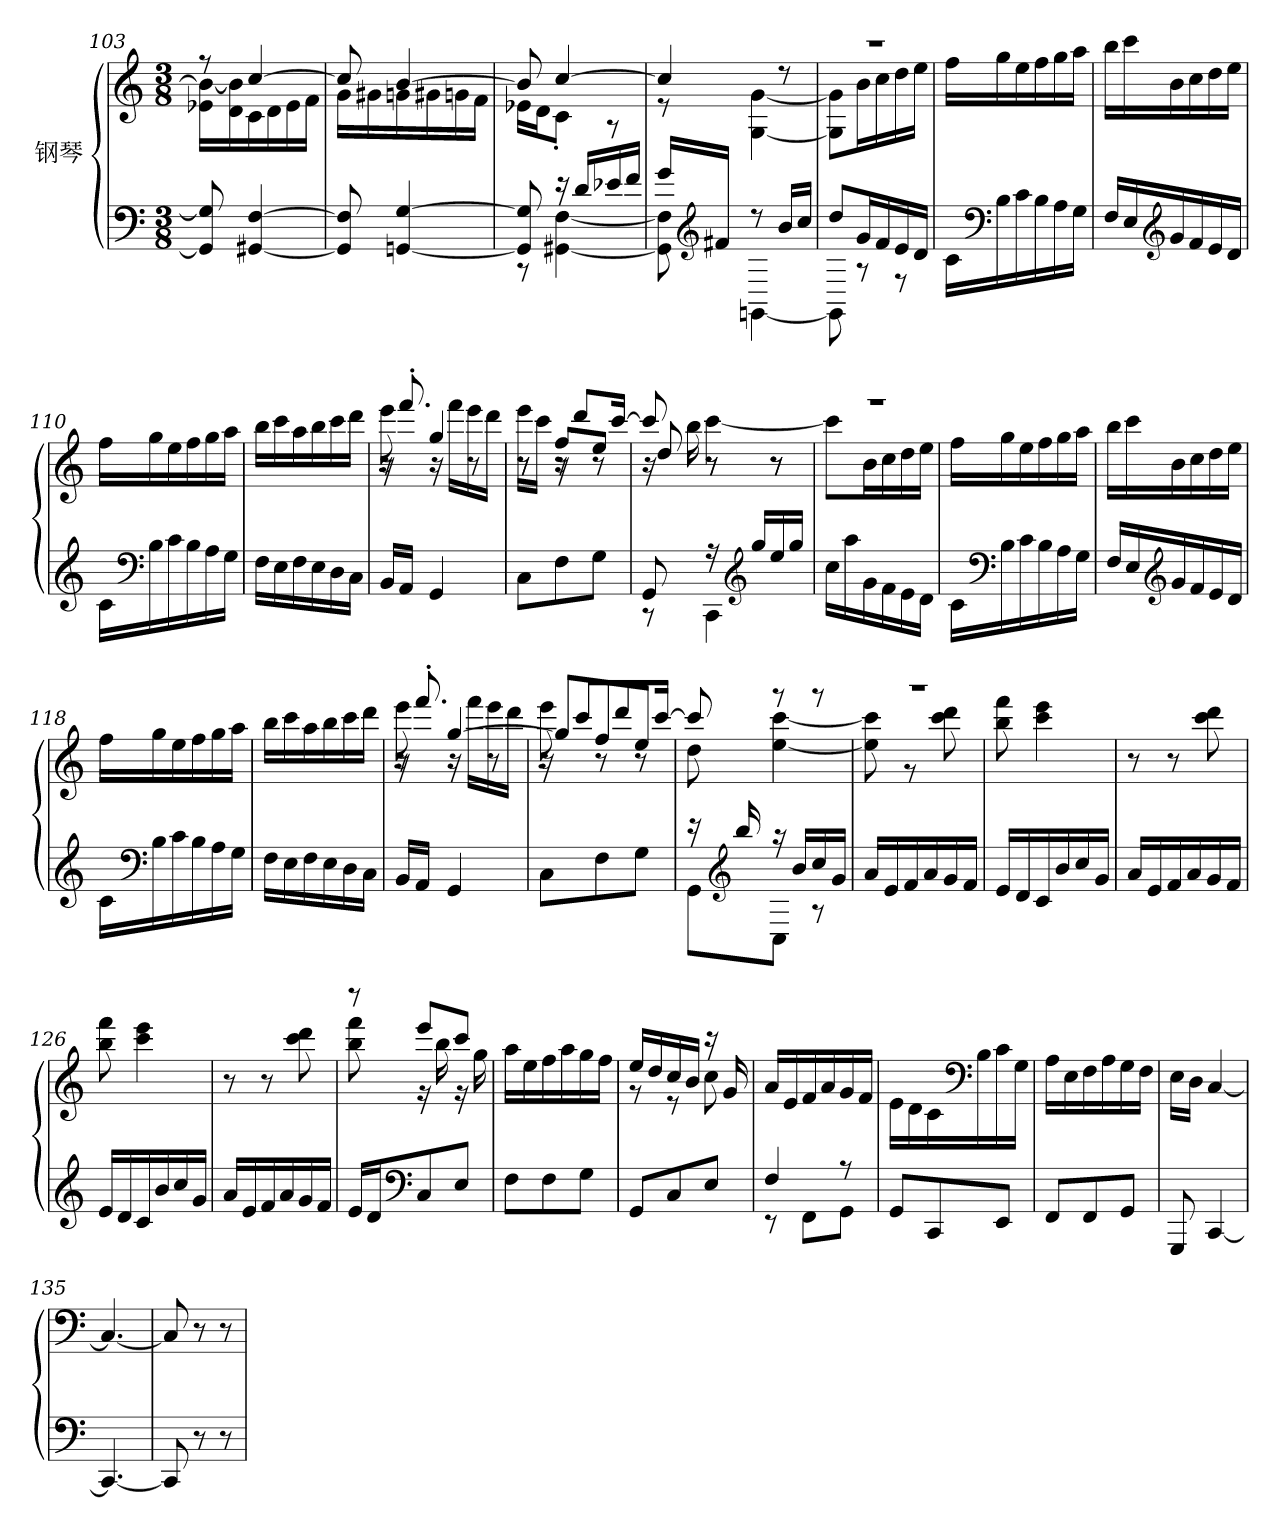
**kern	**kern
*part1	*part1
*staff2	*staff1
*I"钢琴	*
!!LO:LB:g=z
*clefF4	*clefG2
*k[]	*k[]
*M3/8	*M3/8
=103	=103
*	*^
8GG/] 8G/]	8r	16e-X\ 16b\_LL
.	.	16d\ 16b\]
[4GG#X/ [4F/	[4cc/	16c\
.	.	16d\
.	.	16e-\
.	.	16f\JJ
=104	=104	=104
8GG#/] 8F/]	8cc/]	16g\LL
.	.	16g#X\
[4GGn/ [4G/	[4b/	16gn\
.	.	16g#X\
.	.	16gn\
.	.	16f\JJ
=105	=105	=105
*^	*	*
8GG/] 8G/]	8r	8b/]	16e-X\LL
.	.	.	16d\J
16r	[4GG#X\ [4F\	[4cc/	8c'\J
16d/LL	.	.	.
16e-X/	.	.	8r
16f/JJ	.	.	.
=106	=106	=106	=106
16g/LL	8GG#\] 8F\]	4cc/]	8r
*clefG2	*	*	*
16f#X/JJ	.	.	.
8r	[4GGn\	.	[4G\ [4g\
16b/LL	.	8r	.
16cc/JJ	.	.	.
=107	=107	=107	=107
8dd/L	8GG\]	4.r	8G\] 8g\]L
16g/L	8r	.	16b\L
16f/	.	.	16cc\
16e/	8r	.	16dd\
16d/JJ	.	.	16ee\JJ
*v	*v	*	*
*	*v	*v
!!LO:LB:g=z
=108	=108
16c\LL	16ff\LL
*clefF4	*
16B\	16gg\
16c\	16ee\
16B\	16ff\
16A\	16gg\
16G\JJ	16aa\JJ
=109	=109
16F/LL	16bb\LL
16E/	16ccc\
*clefG2	*
16g/	16b\
16f/	16cc\
16e/	16dd\
16d/JJ	16ee\JJ
=110	=110
16c\LL	16ff\LL
*clefF4	*
16B\	16gg\
16c\	16ee\
16B\	16ff\
16A\	16gg\
16G\JJ	16aa\JJ
=111	=111
16F\LL	16bb\LL
16E\	16ccc\
16F\	16aa\
16E\	16bb\
16D\	16ccc\
16C\JJ	16ddd\JJ
=112	=112
*	*^
*	*	*^
16BB/LL	16r	8eee'\	8r
16AA/JJ	8.fff'/	.	.
4GG/	.	16r	4gg/
.	.	16fff\LL	.
.	8r	16eee\	.
.	.	16ddd\JJ	.
!!LO:LB:g=z	!!	!!
=113	=113	=113	=113
8C\L	8r	16eee\LL	8r
.	.	16ccc\JJ	.
8F\	16r	8r	8ff/L
.	8ddd/L	.	.
8G\J	.	8r	8ee/J
.	[16ccc/Jk	.	.
=114	=114	=114	=114
*^	*	*	*
8GG/	8r	8ccc/]	16r	8dd/
.	.	.	16bb\	.
16r	4CC\	8r	[4ccc\	8r
*clefG2	*	*	*	*
16gg/LL	.	.	.	.
16ee/	.	8r	.	8r
16gg/JJ	.	.	.	.
*v	*v	*	*	*
*	*	*v	*v
=115	=115	=115
16cc\LL	4.r	8ccc\L]
16aa\	.	.
16g\	.	16b\L
16f\	.	16cc\
16e\	.	16dd\
16d\JJ	.	16ee\JJ
*	*v	*v
=116	=116
16c\LL	16ff\LL
*clefF4	*
16B\	16gg\
16c\	16ee\
16B\	16ff\
16A\	16gg\
16G\JJ	16aa\JJ
=117	=117
16F/LL	16bb\LL
16E/	16ccc\
*clefG2	*
16g/	16b\
16f/	16cc\
16e/	16dd\
16d/JJ	16ee\JJ
!!LO:PB:g=z
=118	=118
16c\LL	16ff\LL
*clefF4	*
16B\	16gg\
16c\	16ee\
16B\	16ff\
16A\	16gg\
16G\JJ	16aa\JJ
=119	=119
16F\LL	16bb\LL
16E\	16ccc\
16F\	16aa\
16E\	16bb\
16D\	16ccc\
16C\JJ	16ddd\JJ
=120	=120
*	*^
*	*	*^
16BB/LL	16r	8eee'\	8r
16AA/JJ	8.fff'/	.	.
4GG/	.	16r	[4gg/
.	.	16fff\LL	.
.	8r	16eee\	.
.	.	16ddd\JJ	.
=121	=121	=121	=121
8C\L	16r	8eee'\	8gg/L]
.	8ccc/L	.	.
8F\	.	8r	8ff/
.	8ddd/	.	.
8G\J	.	8r	8ee/J
.	[16ccc/Jk	.	.
*	*	*v	*v
=122	=122	=122
*^	*	*
16r	8GG\L	8ccc/]	8dd\
*clefG2	*	*	*
16bb/	.	.	.
16r	8C\J	8r	[4ee\ [4ccc\
16b/LL	.	.	.
16cc/	8r	8r	.
16g/JJ	.	.	.
*v	*v	*	*
!!LO:LB:g=z	!!
=123	=123	=123
16a/LL	4.r	8ee\] 8ccc\]
16e/	.	.
16f/	.	8r
16a/	.	.
16g/	.	8ccc\ 8ddd\
16f/JJ	.	.
*	*v	*v
=124	=124
16e/LL	8bb\ 8fff\
16d/	.
16c/	4ccc\ 4eee\
16b/	.
16cc/	.
16g/JJ	.
=125	=125
16a/LL	8r
16e/	.
16f/	8r
16a/	.
16g/	8ccc\ 8ddd\
16f/JJ	.
=126	=126
16e/LL	8bb\ 8fff\
16d/	.
16c/	4ccc\ 4eee\
16b/	.
16cc/	.
16g/JJ	.
=127	=127
16a/LL	8r
16e/	.
16f/	8r
16a/	.
16g/	8ccc\ 8ddd\
16f/JJ	.
=128	=128
*	*^
16e/LL	8r	8bb\ 8fff\
16d/J	.	.
*clefF4	*	*
8C/	8eee/L	16r
.	.	16bb\
8E/J	8ccc/J	16r
.	.	16gg\
*	*v	*v
!!LO:LB:g=z
=129	=129
8F\L	16aa\LL
.	16ee\
8F\	16ff\
.	16aa\
8G\J	16gg\
.	16ff\JJ
=130	=130
*	*^
8GG/L	16ee/LL	8r
.	16dd/	.
8C/	16cc/	8r
.	16b/JJ	.
8E/J	16r	8cc\
.	16g/	.
*	*v	*v
=131	=131
*^	*
4F/	8r	16a/LL
.	.	16e/
.	8FF\L	16f/
.	.	16a/
8r	8GG\J	16g/
.	.	16f/JJ
*v	*v	*
=132	=132
8GG/L	16e\LL
.	16d\
8CC/	16c\
*	*clefF4
.	16B\
8EE/J	16c\
.	16G\JJ
=133	=133
8FF/L	16A\LL
.	16E\
8FF/	16F\
.	16A\
8GG/J	16G\
.	16F\JJ
=134	=134
8GGG/	16E\LL
.	16D\JJ
[4CC/	[4C/
=135	=135
4.CC/_	4.C/_
!!LO:LB:g=z
=136	=136
8CC/]	8C/]
8r	8r
8r	8r
=	=
*-	*-
